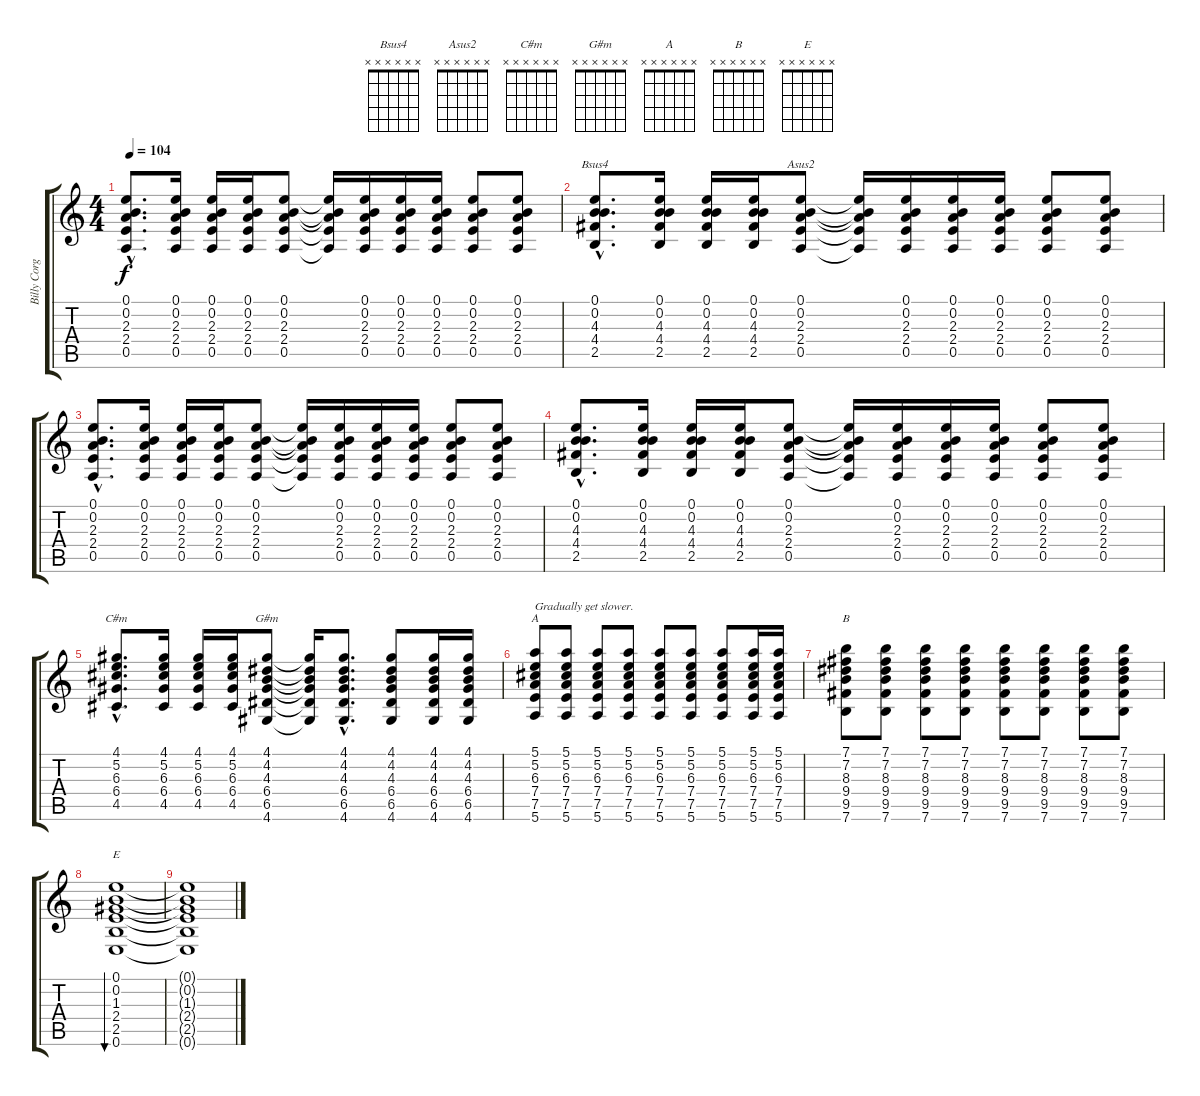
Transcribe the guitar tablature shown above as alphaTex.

\track ("Billy Corgan (Ac. Gtr)" "Billy Corg") {instrument acousticguitarsteel}
\staff {score tabs}
\tuning (E4 B3 G3 D3 A2 E2) {hide}
\chord ("Bsus4" x x x x x x) {firstfret 0}
\chord ("Asus2" x x x x x x) {firstfret 0}
\chord ("C#m" x x x x x x) {firstfret 0}
\chord ("G#m" x x x x x x) {firstfret 0}
\chord ("A" x x x x x x) {firstfret 0}
\chord ("B" x x x x x x) {firstfret 0}
\chord ("E" x x x x x x) {firstfret 0}
\ts (4 4)
\tempo 104
\clef g2
\ks c
(0.1{hac} 0.2{hac} 2.3{hac} 2.4{hac} 0.5{hac}).8{d dy f} (0.1 0.2 2.3 2.4 0.5).16 (0.1 0.2 2.3 2.4 0.5).16 (0.1 0.2 2.3 2.4 0.5).16 (0.1 0.2 2.3 2.4 0.5).8 (0.1{t} 0.2{t} 2.3{t} 2.4{t} 0.5{t}).16 (0.1 0.2 2.3 2.4 0.5).16 (0.1 0.2 2.3 2.4 0.5).16 (0.1 0.2 2.3 2.4 0.5).16 (0.1 0.2 2.3 2.4 0.5).8 (0.1 0.2 2.3 2.4 0.5).8 |
(0.1{hac} 0.2{hac} 4.3{hac} 4.4{hac} 2.5{hac}).8{d ch "Bsus4"} (0.1 0.2 4.3 4.4 2.5).16 (0.1 0.2 4.3 4.4 2.5).16 (0.1 0.2 4.3 4.4 2.5).16 (0.1 0.2 2.3 2.4 0.5).8{ch "Asus2"} (0.1{t} 0.2{t} 2.3{t} 2.4{t} 0.5{t}).16 (0.1 0.2 2.3 2.4 0.5).16 (0.1 0.2 2.3 2.4 0.5).16 (0.1 0.2 2.3 2.4 0.5).16 (0.1 0.2 2.3 2.4 0.5).8 (0.1 0.2 2.3 2.4 0.5).8 |
(0.1{hac} 0.2{hac} 2.3{hac} 2.4{hac} 0.5{hac}).8{d} (0.1 0.2 2.3 2.4 0.5).16 (0.1 0.2 2.3 2.4 0.5).16 (0.1 0.2 2.3 2.4 0.5).16 (0.1 0.2 2.3 2.4 0.5).8 (0.1{t} 0.2{t} 2.3{t} 2.4{t} 0.5{t}).16 (0.1 0.2 2.3 2.4 0.5).16 (0.1 0.2 2.3 2.4 0.5).16 (0.1 0.2 2.3 2.4 0.5).16 (0.1 0.2 2.3 2.4 0.5).8 (0.1 0.2 2.3 2.4 0.5).8 |
(0.1{hac} 0.2{hac} 4.3{hac} 4.4{hac} 2.5{hac}).8{d} (0.1 0.2 4.3 4.4 2.5).16 (0.1 0.2 4.3 4.4 2.5).16 (0.1 0.2 4.3 4.4 2.5).16 (0.1 0.2 2.3 2.4 0.5).8 (0.1{t} 0.2{t} 2.3{t} 2.4{t} 0.5{t}).16 (0.1 0.2 2.3 2.4 0.5).16 (0.1 0.2 2.3 2.4 0.5).16 (0.1 0.2 2.3 2.4 0.5).16 (0.1 0.2 2.3 2.4 0.5).8 (0.1 0.2 2.3 2.4 0.5).8 |
(4.1{hac} 5.2{hac} 6.3{hac} 6.4{hac} 4.5{hac}).8{d ch "C#m"} (4.1 5.2 6.3 6.4 4.5).16 (4.1 5.2 6.3 6.4 4.5).16 (4.1 5.2 6.3 6.4 4.5).16 (4.1 4.2 4.3 6.4 6.5 4.6).8{ch "G#m"} (4.1{t} 4.2{t} 4.3{t} 6.4{t} 6.5{t} 4.6{t}).16 (4.1{hac} 4.2{hac} 4.3{hac} 6.4{hac} 6.5{hac} 4.6{hac}).8{d} (4.1 4.2 4.3 6.4 6.5 4.6).8 (4.1 4.2 4.3 6.4 6.5 4.6).16 (4.1 4.2 4.3 6.4 6.5 4.6).16 |
(5.1 5.2 6.3 7.4 7.5 5.6).8{ch "A" txt "Gradually get slower."} (5.1 5.2 6.3 7.4 7.5 5.6).8 (5.1 5.2 6.3 7.4 7.5 5.6).8 (5.1 5.2 6.3 7.4 7.5 5.6).8 (5.1 5.2 6.3 7.4 7.5 5.6).8 (5.1 5.2 6.3 7.4 7.5 5.6).8 (5.1 5.2 6.3 7.4 7.5 5.6).8 (5.1 5.2 6.3 7.4 7.5 5.6).16 (5.1 5.2 6.3 7.4 7.5 5.6).16 |
(7.1 7.2 8.3 9.4 9.5 7.6).8{ch "B"} (7.1 7.2 8.3 9.4 9.5 7.6).8 (7.1 7.2 8.3 9.4 9.5 7.6).8 (7.1 7.2 8.3 9.4 9.5 7.6).8 (7.1 7.2 8.3 9.4 9.5 7.6).8 (7.1 7.2 8.3 9.4 9.5 7.6).8 (7.1 7.2 8.3 9.4 9.5 7.6).8 (7.1 7.2 8.3 9.4 9.5 7.6).8 |
(0.1 0.2 1.3 2.4 2.5 0.6).1{bu 120 ch "E"} |
(0.1{t} 0.2{t} 1.3{t} 2.4{t} 2.5{t} 0.6{t}).1
